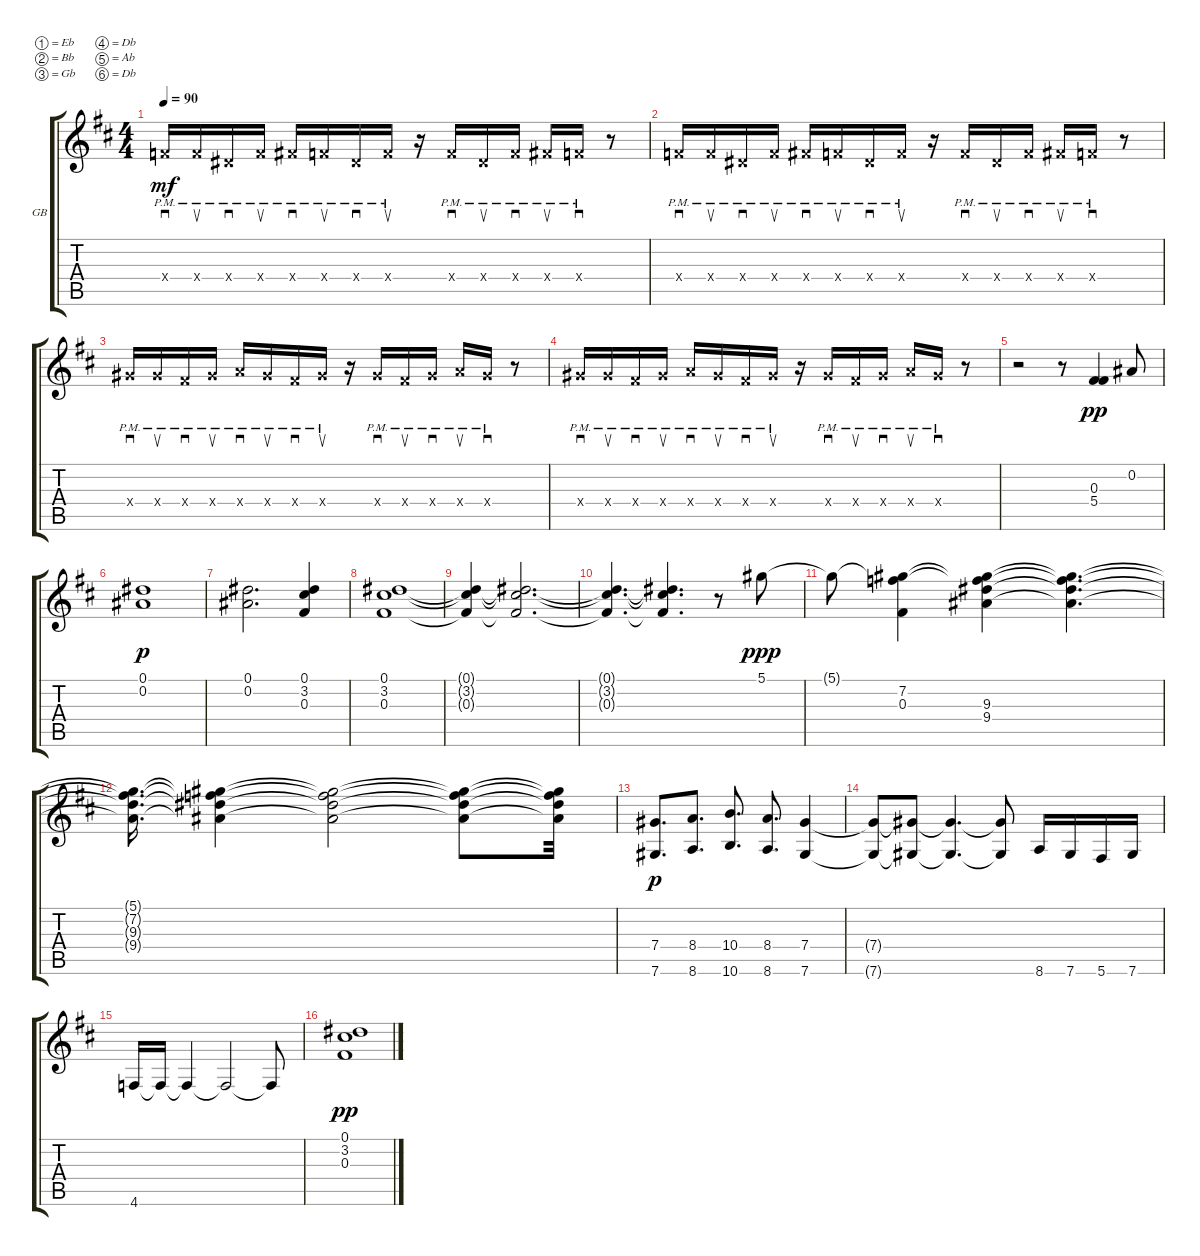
\defaultSystemsLayout 4
\bracketExtendMode groupsimilarinstruments
\firstSystemTrackNameOrientation horizontal
\otherSystemsTrackNameOrientation horizontal
\track ("Guitarra 2: Base" "GB") {multiBarRest instrument distortionguitar}
\staff {score tabs}
\tuning (Eb4 Bb3 Gb3 Db3 Ab2 Db2)
\ts (4 4)
\tempo 90
\clef g2
\ks d
4.4{pm x}.16{sd dy mf} 4.4{pm x}.16{su} 2.4{pm x}.16{sd} 4.4{pm x}.16{su} 5.4{pm x}.16{sd} 4.4{pm x}.16{su} 2.4{pm x}.16{sd} 4.4{pm x}.16{su} r.16 4.4{pm x}.16{sd} 2.4{pm x}.16{su} 4.4{pm x}.16{sd} 5.4{pm x}.16{su} 4.4{pm x}.16{sd} r.8 |
4.4{pm x}.16{sd} 4.4{pm x}.16{su} 2.4{pm x}.16{sd} 4.4{pm x}.16{su} 5.4{pm x}.16{sd} 4.4{pm x}.16{su} 2.4{pm x}.16{sd} 4.4{pm x}.16{su} r.16 4.4{pm x}.16{sd} 2.4{pm x}.16{su} 4.4{pm x}.16{sd} 5.4{pm x}.16{su} 4.4{pm x}.16{sd} r.8 |
7.4{pm x}.16{sd} 7.4{pm x}.16{su} 5.4{pm x}.16{sd} 7.4{pm x}.16{su} 8.4{pm x}.16{sd} 7.4{pm x}.16{su} 5.4{pm x}.16{sd} 7.4{pm x}.16{su} r.16 7.4{pm x}.16{sd} 5.4{pm x}.16{su} 7.4{pm x}.16{sd} 8.4{pm x}.16{su} 7.4{pm x}.16{sd} r.8 |
7.4{pm x}.16{sd} 7.4{pm x}.16{su} 5.4{pm x}.16{sd} 7.4{pm x}.16{su} 8.4{pm x}.16{sd} 7.4{pm x}.16{su} 5.4{pm x}.16{sd} 7.4{pm x}.16{su} r.16 7.4{pm x}.16{sd} 5.4{pm x}.16{su} 7.4{pm x}.16{sd} 8.4{pm x}.16{su} 7.4{pm x}.16{sd} r.8 |
r.2 r.8 (0.3 5.4).4{dy pp} 0.2.8 |
(0.1 0.2).1{dy p} |
(0.1 0.2).2{d} (0.1 3.2 0.3).4 |
(0.1 3.2 0.3).1 |
(0.1{t} 3.2{t} 0.3{t}).4 (0.1{t} 3.2{t} 0.3{t}).2{d} |
(0.1{t} 3.2{t} 0.3{t}).4{d} (3.2{t} 0.1{t} 0.3{t}).4{d} r.8 5.1.8{dy ppp} |
5.1{t}.8 (7.2 5.1{t} 0.3).4 (9.3 5.1{t} 7.2{t} 9.4).4 (9.4{t} 9.3{t} 5.1{t} 7.2{t}).4{d} |
(9.4{t} 9.3{t} 5.1{t} 7.2{t}).16{d} (9.4{t} 9.3{t} 5.1{t} 7.2{t}).4 (9.4{t} 9.3{t} 5.1{t} 7.2{t}).2 (9.4{t} 9.3{t} 5.1{t} 7.2{t}).8 (9.4{t} 9.3{t} 5.1{t} 7.2{t}).32 |
(7.6 7.4).8{d dy p} (8.6 8.4).8{d} (10.6 10.4).8{d} (8.6 8.4).8{d} (7.6 7.4).4 |
(7.6{t} 7.4{t}).8 (7.6{t} 7.4{t}).8 (7.6{t} 7.4{t}).4{d} (7.6{t} 7.4{t}).8 8.6.16 7.6.16 5.6.16 7.6.16 |
4.6.16 4.6{t}.16 4.6{t}.4 4.6{t}.2 4.6{t}.8 |
(3.2 0.3 0.1).1{dy pp}
